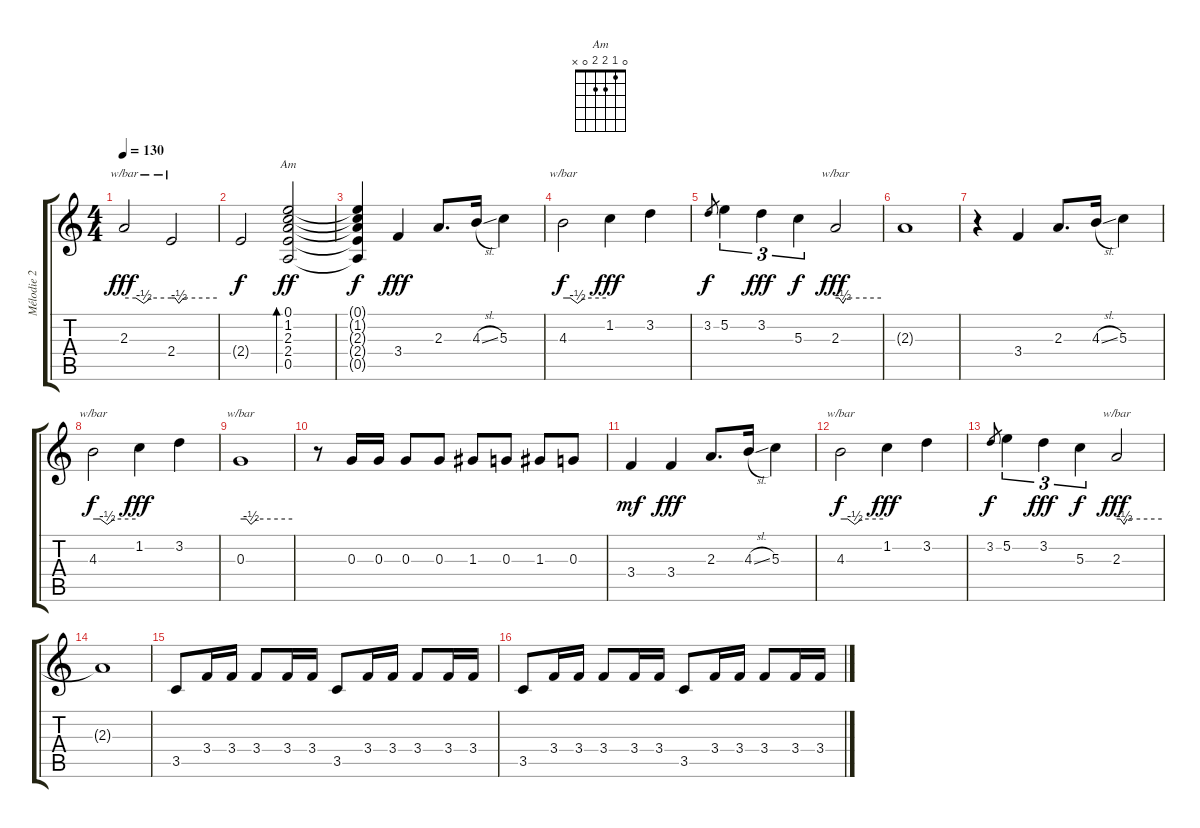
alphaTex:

\track ("Mélodie 2" "Mélodie 2") {instrument acousticguitarsteel}
\staff {score tabs}
\tuning (E4 B3 G3 D3 A2 E2) {hide}
\chord ("Am" 0 1 2 2 0 x)
\ts (4 4)
\tempo 130
\clef g2
\ks c
2.3.2{tbe (custom default 0 0 15 0 25 -2 34 0 60 0) dy fff} 2.4.2{tbe (custom default 0 0 5 0 10 -2 16 0 60 0)} |
2.4{t}.2{dy f} (0.1 1.2 2.3 2.4 0.5).2{bd 480 ch "Am" dy ff} |
(0.1{t} 1.2{t} 2.3{t} 2.4{t} 0.5{t}).4{dy f} 3.4.4{dy fff} 2.3.8{d} 4.3{sl}.16 5.3.4 |
4.3.2{tbe (custom default 0 0 10 0 20 -2 30 0 60 0) dy f} 1.2.4{dy fff} 3.2.4 |
3.2.8{gr dy f} 5.2.4{tu (3 2)} 3.2.4{tu (3 2) dy fff} 5.3.4{tu (3 2) dy f} 2.3.2{tbe (custom default 0 0 5 0 10 -2 14 0 60 0) dy fff} |
2.3{t}.1 |
r.4 3.4.4 2.3.8{d} 4.3{sl}.16 5.3.4 |
4.3.2{tbe (custom default 0 0 10 0 20 -2 30 0 60 0) dy f} 1.2.4{dy fff} 3.2.4 |
0.3.1{tbe (custom default 0 0 7 0 12 -2 19 0 60 0)} |
r.8 0.3.16 0.3.16 0.3.8 0.3.8 1.3.8 0.3.8 1.3.8 0.3.8 |
3.4.4{dy mf} 3.4.4{dy fff} 2.3.8{d} 4.3{sl}.16 5.3.4 |
4.3.2{tbe (custom default 0 0 10 0 20 -2 30 0 60 0) dy f} 1.2.4{dy fff} 3.2.4 |
3.2.8{gr dy f} 5.2.4{tu (3 2)} 3.2.4{tu (3 2) dy fff} 5.3.4{tu (3 2) dy f} 2.3.2{tbe (custom default 0 0 5 0 10 -2 14 0 60 0) dy fff} |
2.3{t}.1 |
3.5.8 3.4.16 3.4.16 3.4.8 3.4.16 3.4.16 3.5.8 3.4.16 3.4.16 3.4.8 3.4.16 3.4.16 |
3.5.8 3.4.16 3.4.16 3.4.8 3.4.16 3.4.16 3.5.8 3.4.16 3.4.16 3.4.8 3.4.16 3.4.16
